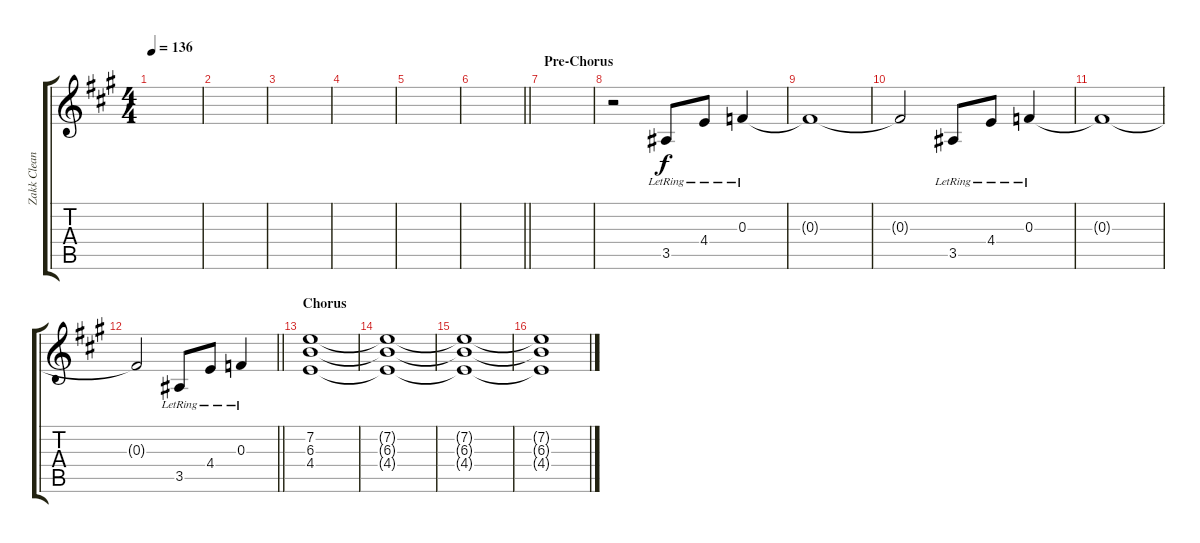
\track ("Zakk Clean" "Zakk Clean") {instrument electricguitarclean}
\staff {score tabs}
\tuning (D4 A3 F3 C3 G2 D2) {hide}
\ts (4 4)
\tempo 136
\clef g2
\ks a
|
|
|
|
|
\barLineRight lightlight
|
\section ("" "Pre-Chorus")
|
r.2 3.5{lr}.8 4.4{lr}.8 0.3{lr}.4 |
0.3{t}.1 |
0.3{t}.2 3.5{lr}.8 4.4{lr}.8 0.3{lr}.4 |
0.3{t}.1 |
\barLineRight lightlight
0.3{t}.2 3.5{lr}.8 4.4{lr}.8 0.3{lr}.4 |
\section ("" "Chorus")
(7.2 6.3 4.4).1 |
(7.2{t} 6.3{t} 4.4{t}).1 |
(7.2{t} 6.3{t} 4.4{t}).1 |
(7.2{t} 6.3{t} 4.4{t}).1
